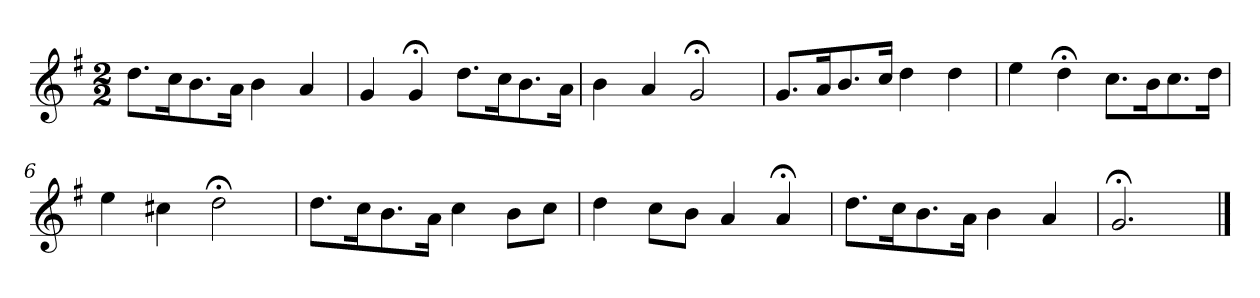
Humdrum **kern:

**kern
*part1
*staff1
*k[f#]
*G:
*M2/2
*MM120
=1
8.ddL
16ccK
8.b
16aJk
4b
4a
=2
4g
4g;<
8.ddL
16ccK
8.b
16aJk
=3
4b
4a
2g;<
=4
8.gL
16aK
8.b
16ccJk
4dd
4dd
=5
4ee
4dd;<
8.ccL
16bK
8.cc
16ddJk
=6
4ee
4cc#X
2dd;<
=7
8.ddL
16ccK
8.b
16aJk
4cc
8bL
8ccJ
=8
4dd
8ccL
8bJ
4a
4a;<
=9
8.ddL
16ccK
8.b
16aJk
4b
4a
=10
2.g;<
==
*-
